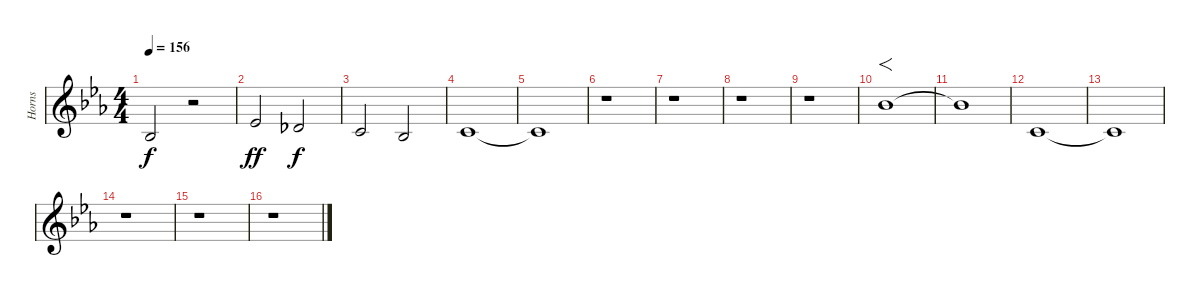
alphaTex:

\track ("Horns " "Horns ") {instrument frenchhorn}
\staff {score}
\tuning (E4 B3 G3 D3 A2 E2) {hide}
\ts (4 4)
\tempo 156
\clef g2
\ks cminor
3.3{t}.2{dy f} r.2 |
8.3.2{dy ff} 6.3.2{dy f} |
5.3.2 3.3.2 |
5.3.1 |
5.3{t}.1 |
r.1 |
r.1 |
r.1 |
r.1 |
6.1.1{f} |
6.1{t}.1 |
5.3.1 |
5.3{t}.1 |
r.1 |
r.1 |
r.1
